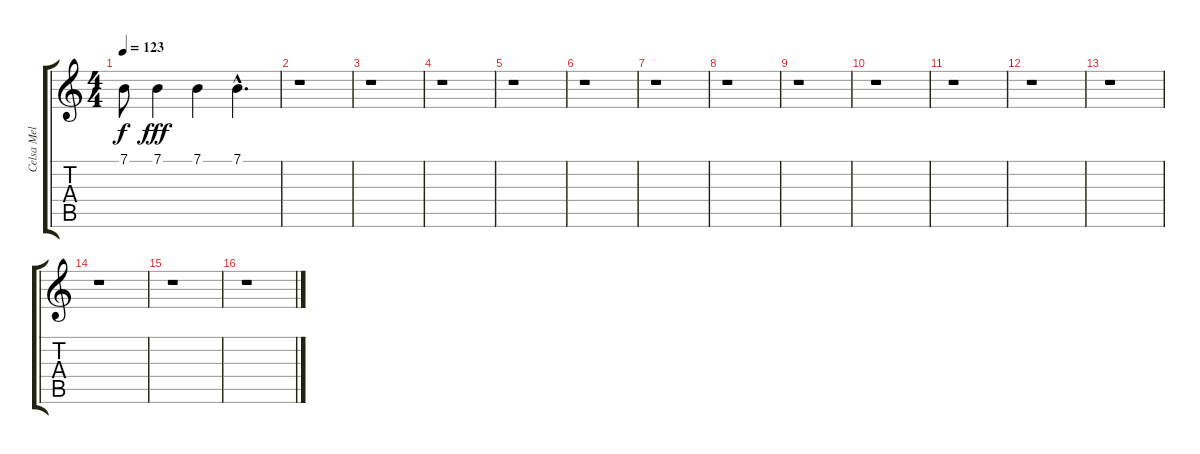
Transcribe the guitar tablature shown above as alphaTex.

\track ("Celsa Mel Gowland" "Celsa Mel ") {instrument choiraahs}
\staff {score tabs}
\tuning (E4 B3 G3 D3 A2 E2) {hide}
\ts (4 4)
\tempo 123
\clef g2
\ks c
7.1{t}.8{dy f} 7.1.4{dy fff} 7.1.4 7.1{hac}.4{d} |
r.1 |
r.1 |
r.1 |
r.1 |
r.1 |
r.1 |
r.1 |
r.1 |
r.1 |
r.1 |
r.1 |
r.1 |
r.1 |
r.1 |
r.1
